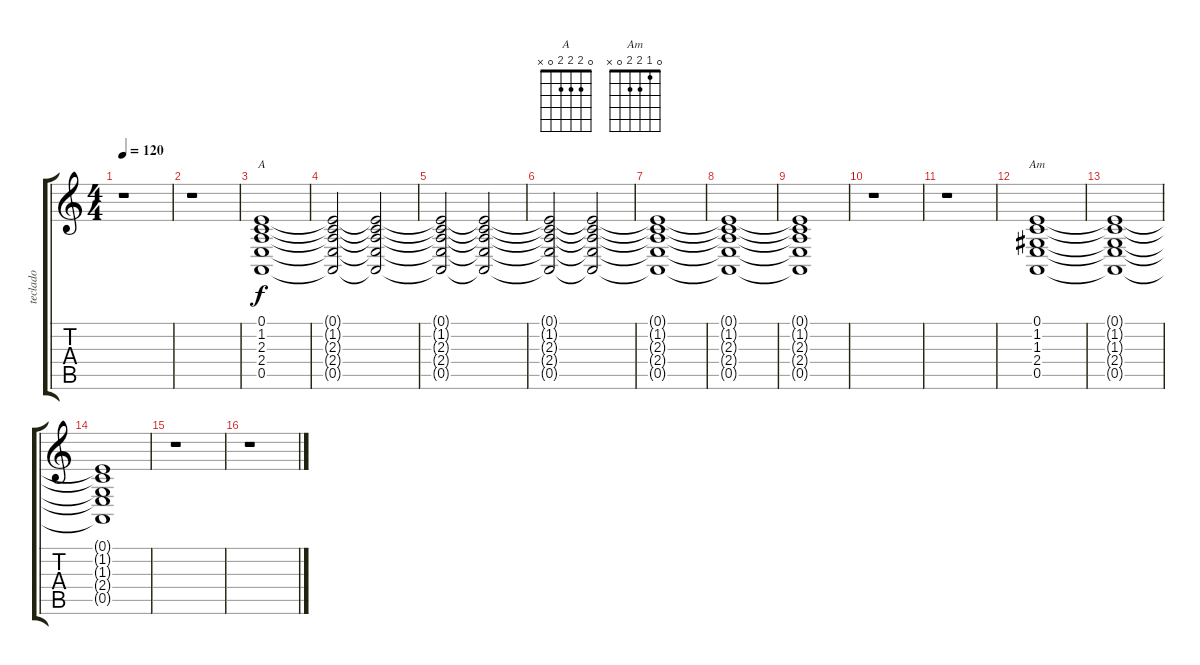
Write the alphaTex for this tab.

\track ("teclado" "teclado") {instrument synthstrings1}
\staff {score tabs}
\tuning (E4 B3 G3 D3 A2 E2) {hide}
\chord ("A" 0 2 2 2 0 x)
\chord ("Am" 0 1 2 2 0 x)
\ts (4 4)
\tempo 120
\clef g2
\ks c
r.1{dy f} |
r.1 |
(0.1 1.2 2.3 2.4 0.5).1{ch "A"} |
(0.1{t} 1.2{t} 2.3{t} 2.4{t} 0.5{t}).2 (0.1{t} 1.2{t} 2.3{t} 2.4{t} 0.5{t}).2 |
(0.1{t} 1.2{t} 2.3{t} 2.4{t} 0.5{t}).2 (0.1{t} 1.2{t} 2.3{t} 2.4{t} 0.5{t}).2 |
(0.1{t} 1.2{t} 2.3{t} 2.4{t} 0.5{t}).2 (0.1{t} 1.2{t} 2.3{t} 2.4{t} 0.5{t}).2 |
(0.1{t} 1.2{t} 2.3{t} 2.4{t} 0.5{t}).1 |
(0.1{t} 1.2{t} 2.3{t} 2.4{t} 0.5{t}).1 |
(0.1{t} 1.2{t} 2.3{t} 2.4{t} 0.5{t}).1 |
r.1 |
r.1 |
(0.1 1.2 1.3 2.4 0.5).1{ch "Am"} |
(0.1{t} 1.2{t} 1.3{t} 2.4{t} 0.5{t}).1 |
(0.1{t} 1.2{t} 1.3{t} 2.4{t} 0.5{t}).1 |
r.1 |
r.1
